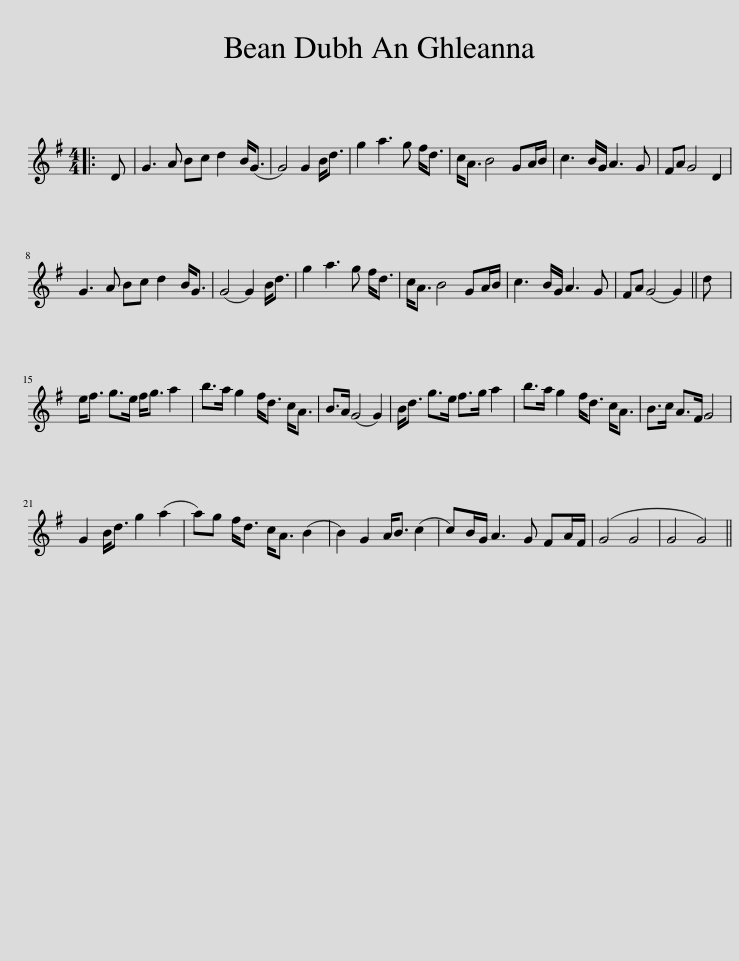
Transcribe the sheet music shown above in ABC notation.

X:1
L:1/8
M:4/4
I:linebreak $
K:G
V:1 treble
V:1
|: D | G3 A Bc d2 B<(G | G4) G2 B<d | g2 a3 g f<d | c<A B4 GA/B/ | %5
 c3 B/G/ A3 G | FA G4 D2 |$ G3 A Bc d2 B<G | (G4 G2) B<d | g2 a3 g f<d | %10
 c<A B4 GA/B/ | c3 B/G/ A3 G | FA (G4 G2) || d |$ e<f g>e f<g a2 | %15
 b>a g2 f<d c<A | B>A (G4 G2) | B<d g>e f>g a2 | b>a g2 f<d c<A | B>c A>F G4 |$ %20
 G2 B<d g2 (a2 | a)g f<d c<A (B2 | B2) G2 A<B (c2 | c)B/G/ A3 G FA/F/ | (G4 G4 | %25
 G4 G4) || %26
